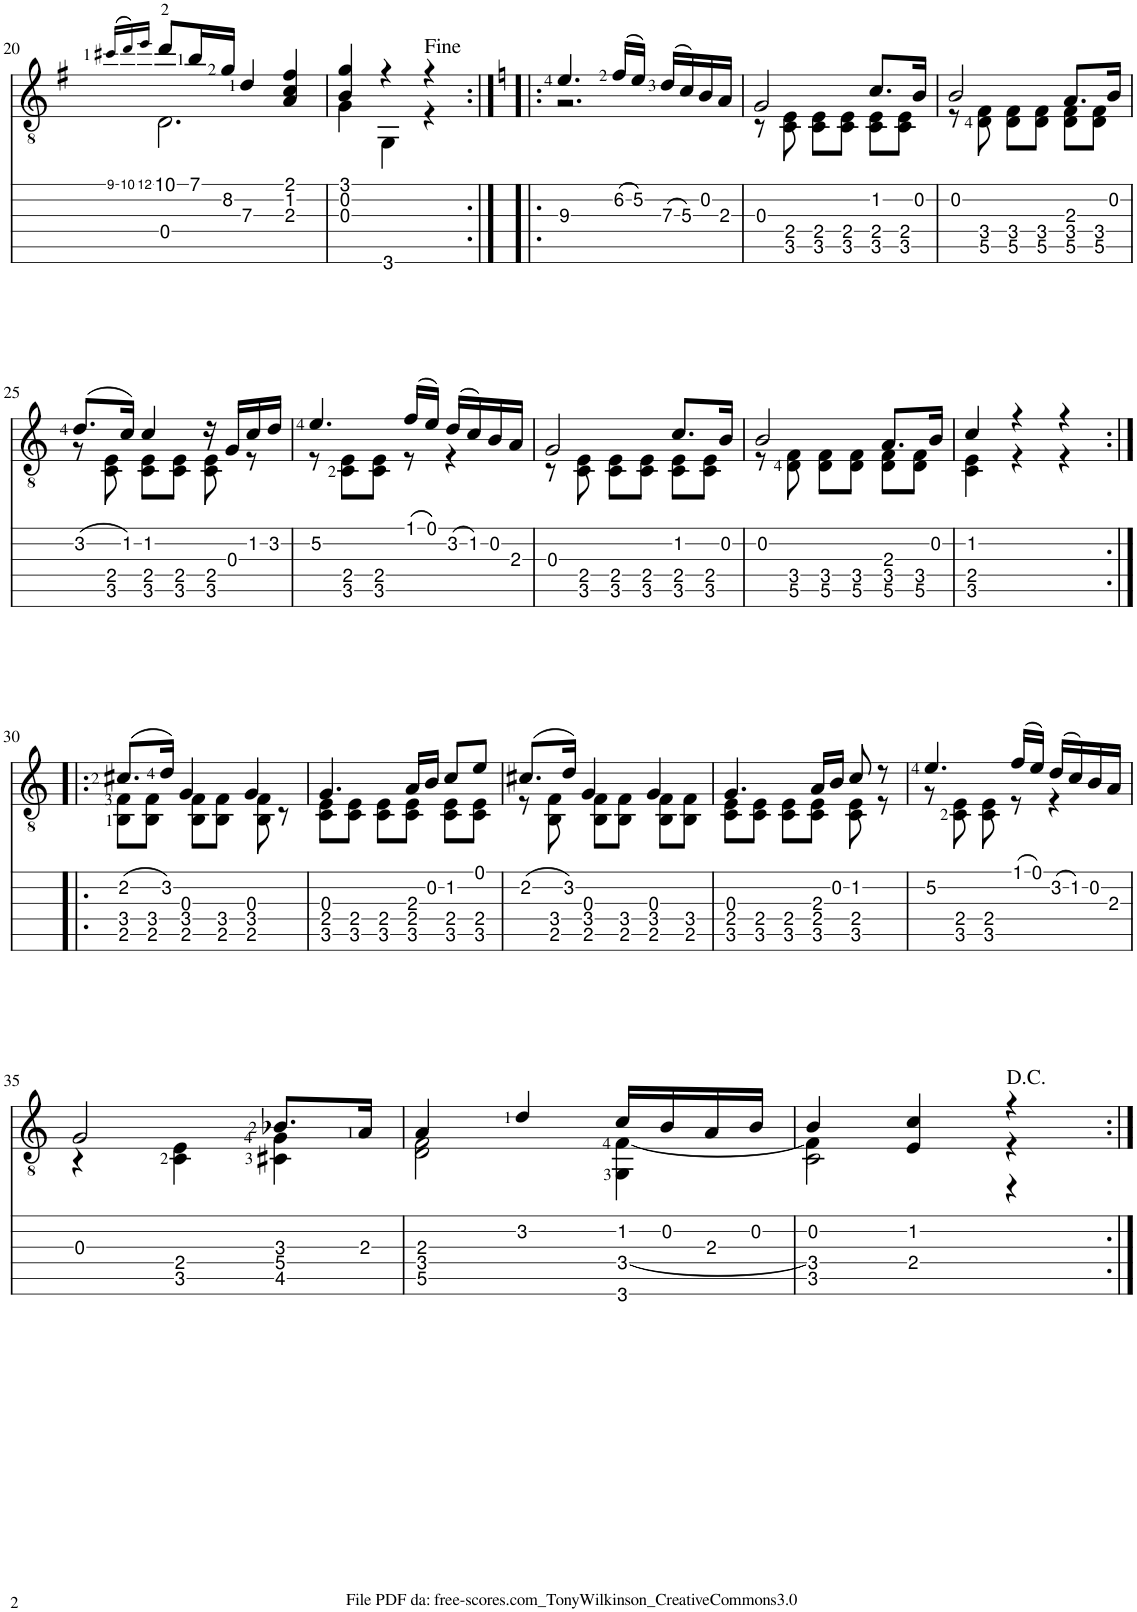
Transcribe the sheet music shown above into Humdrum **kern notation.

**kern	**kern
*part1	*part1
*staff2	*staff1
*I"Guitar	*
*I'Guit.	*
!!LO:PB:g=z
*	*clefGv2
*k[f#]	*k[f#]
*M3/4	*M3/4
=20	=20
qcc#	(16qcc#X/LL
qdd	16qdd/)
qee	16qee/JJ
*^	*^
8ddL	2.D	8dd/L	2.D\
16bL	.	16b/L	.
16gJJ	.	16g/JJ	.
4d	.	4d/	.
4A 4c 4f#	.	4A/ 4c/ 4f#/	.
=21	=21	=21	=21
4B 4g	4G	4B/ 4g/	4G\
4r	4GG	4r	4GG\
4r	4r	4r	4r
=22:|!|:	=22:|!|:	=22:|!|:	=22:|!|:
*k[]	*	*k[]	*
4.e	2.r	4.e/	2.r
16fLL	.	(16f/LL	.
16eJJ	.	16e/JJ)	.
16dLL	.	(16d/LL	.
16cJ	.	16c/)	.
16BL	.	16B/	.
16AJJ	.	16A/JJ	.
=23	=23	=23	=23
2G	8r	2G/	8r
.	8C 8E	.	8C\ 8E\
.	8C\ 8E\L	.	8C\ 8E\L
.	8C\ 8E\J	.	8C\ 8E\J
8.cL	8C\ 8E\L	8.c/L	8C\ 8E\L
.	8C\ 8E\J	.	8C\ 8E\J
16BJk	.	16B/Jk	.
=24	=24	=24	=24
2B	8r	2B/	8r
.	8D 8F	.	8D\ 8F\
.	8D\ 8F\L	.	8D\ 8F\L
.	8D\ 8F\J	.	8D\ 8F\J
8.AL	8D\ 8F\L	8.A/L	8D\ 8F\L
.	8D\ 8F\J	.	8D\ 8F\J
16BJk	.	16B/Jk	.
!!LO:LB:g=z	!!
=25	=25	=25	=25
8.dL	8r	(8.d/L	8r
.	8C 8E	.	8C\ 8E\
16cJk	.	16c/Jk)	.
4c	8C\ 8E\L	4c/	8C\ 8E\L
.	8C\ 8E\J	.	8C\ 8E\J
16r	8C 8E	16r	8C\ 8E\
16GLL	.	16G/LL	.
16c	8r	16c/	8r
16dJJ	.	16d/JJ	.
=26	=26	=26	=26
4.e	8r	4.e/	8r
.	8C 8E	.	8C\ 8E\L
.	8C 8E	.	8C\ 8E\J
16fLL	8r	(16f/LL	8r
16eJJ	.	16e/JJ)	.
16dLL	4r	(16d/LL	4r
16cJ	.	16c/)	.
16BL	.	16B/	.
16AJJ	.	16A/JJ	.
=27	=27	=27	=27
2G	8r	2G/	8r
.	8C 8E	.	8C\ 8E\
.	8C\ 8E\L	.	8C\ 8E\L
.	8C\ 8E\J	.	8C\ 8E\J
8.cL	8C\ 8E\L	8.c/L	8C\ 8E\L
.	8C\ 8E\J	.	8C\ 8E\J
16BJk	.	16B/Jk	.
=28	=28	=28	=28
2B	8r	2B/	8r
.	8D 8F	.	8D\ 8F\
.	8D\ 8F\L	.	8D\ 8F\L
.	8D\ 8F\J	.	8D\ 8F\J
8.AL	8D\ 8F\L	8.A/L	8D\ 8F\L
.	8D\ 8F\J	.	8D\ 8F\J
16BJk	.	16B/Jk	.
=29	=29	=29	=29
4c	4C 4E	4c/	4C\ 4E\
4r	4r	4r	4r
4r	4r	4r	4r
!!LO:LB:g=z	!!
=30:|!|:	=30:|!|:	=30:|!|:	=30:|!|:
8.c#L	8BB\ 8F\L	(8.c#X/L	8BB\ 8F\L
.	8BB\ 8F\J	.	8BB\ 8F\J
16dJk	.	16d/Jk)	.
4G	8BB\ 8F\L	4G/	8BB\ 8F\L
.	8BB\ 8F\J	.	8BB\ 8F\J
4G	8BB 8F	4G/	8BB\ 8F\
.	8r	.	8r
=31	=31	=31	=31
4.G	8C\ 8E\L	4.G/	8C\ 8E\L
.	8C\ 8E\J	.	8C\ 8E\J
.	8C\ 8E\L	.	8C\ 8E\L
16ALL	8C\ 8E\J	16A/LL	8C\ 8E\J
16BJJ	.	16B/JJ	.
8cL	8C\ 8E\L	8c/L	8C\ 8E\L
8eJ	8C\ 8E\J	8e/J	8C\ 8E\J
=32	=32	=32	=32
8.c#XL	8r	(8.c#X/L	8r
.	8BB 8F	.	8BB\ 8F\
16dJk	.	16d/Jk)	.
4G	8BB\ 8F\L	4G/	8BB\ 8F\L
.	8BB\ 8F\J	.	8BB\ 8F\J
4G	8BB\ 8F\L	4G/	8BB\ 8F\L
.	8BB\ 8F\J	.	8BB\ 8F\J
=33	=33	=33	=33
4.G	8C\ 8E\L	4.G/	8C\ 8E\L
.	8C\ 8E\J	.	8C\ 8E\J
.	8C\ 8E\L	.	8C\ 8E\L
16ALL	8C\ 8E\J	16A/LL	8C\ 8E\J
16BJJ	.	16B/JJ	.
8c	8C 8E	8c/	8C\ 8E\
8r	8r	8r	8r
=34	=34	=34	=34
4.e	8r	4.e/	8r
.	8C 8E	.	8C\ 8E\
.	8C 8E	.	8C\ 8E\
16fLL	8r	(16f/LL	8r
16eJJ	.	16e/JJ)	.
16dLL	4r	(16d/LL	4r
16cJ	.	16c/)	.
16BL	.	16B/	.
16AJJ	.	16A/JJ	.
!!LO:LB:g=z	!!
=35	=35	=35	=35
2G	4r	2G/	4r
.	4C 4E	.	4C\ 4E\
8.B-L	4C# 4G	8.B-X/L	4C#X\ 4G\
16AJk	.	16A/Jk	.
=36	=36	=36	=36
4A	2D 2F	4A/	2D\ 2F\
4d	.	4d/	.
16cLL	4GG [4F	16c/LL	4GG\ [4F\
16BJ	.	16B/	.
16AL	.	16A/	.
16BJJ	.	16B/JJ	.
=37	=37	=37	=37
*	*^	*	*^
4B	4F]	2C	4B/	4F\]	2C\
4E 4c	4ryy	.	4E/ 4c/	4ryy	.
4r	4r	4r	4r	4r	4r
*v	*v	*v	*	*	*
*	*v	*v	*v
=:|!	=:|!
*-	*-
